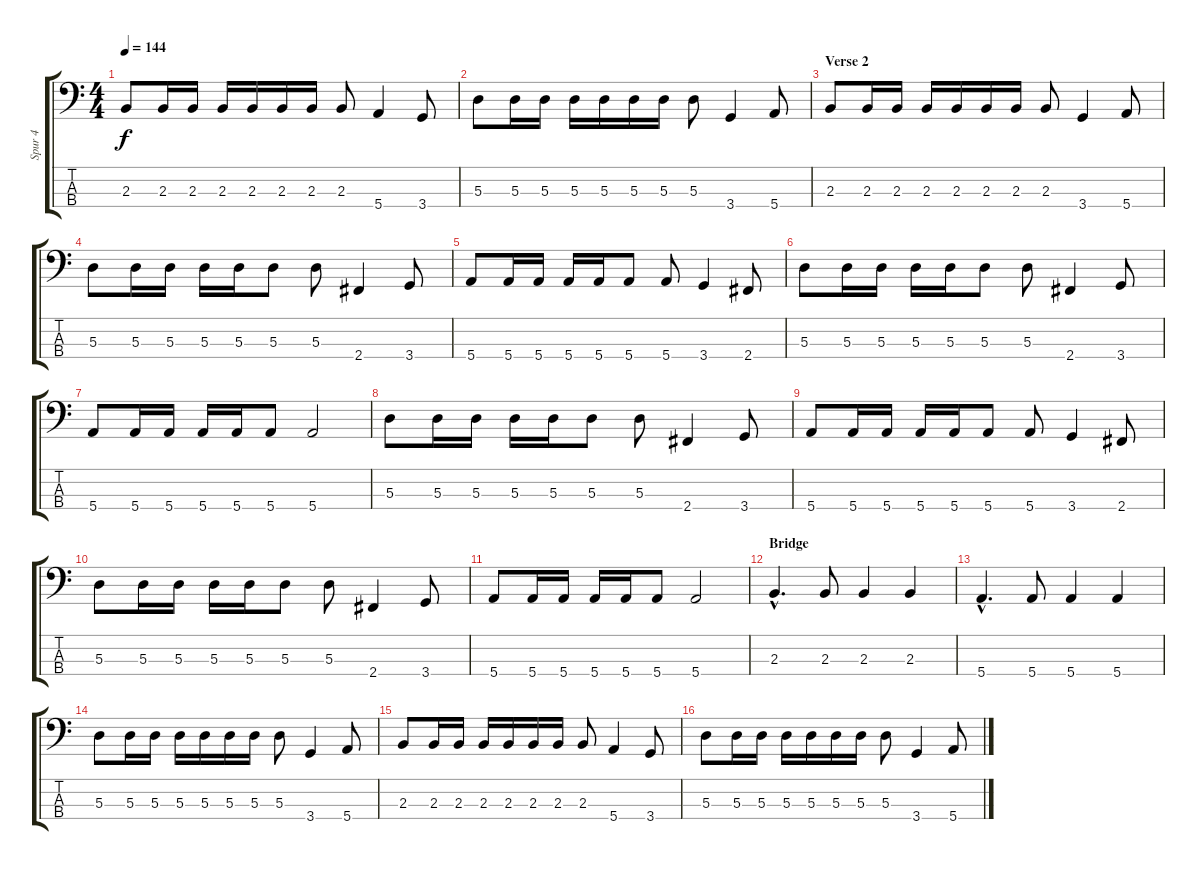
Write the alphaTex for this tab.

\track ("Spur 4" "Spur 4") {instrument electricbasspick}
\staff {score tabs}
\tuning (G2 D2 A1 E1) {hide}
\ts (4 4)
\tempo 144
\clef f4
\ks c
2.3.8{dy f} 2.3.16 2.3.16 2.3.16 2.3.16 2.3.16 2.3.16 2.3.8 5.4.4 3.4.8 |
5.3.8 5.3.16 5.3.16 5.3.16 5.3.16 5.3.16 5.3.16 5.3.8 3.4.4 5.4.8 |
\section ("" "Verse 2")
2.3.8 2.3.16 2.3.16 2.3.16 2.3.16 2.3.16 2.3.16 2.3.8 3.4.4 5.4.8 |
5.3.8 5.3.16 5.3.16 5.3.16 5.3.16 5.3.8 5.3.8 2.4.4 3.4.8 |
5.4.8 5.4.16 5.4.16 5.4.16 5.4.16 5.4.8 5.4.8 3.4.4 2.4.8 |
5.3.8 5.3.16 5.3.16 5.3.16 5.3.16 5.3.8 5.3.8 2.4.4 3.4.8 |
5.4.8 5.4.16 5.4.16 5.4.16 5.4.16 5.4.8 5.4.2 |
5.3.8 5.3.16 5.3.16 5.3.16 5.3.16 5.3.8 5.3.8 2.4.4 3.4.8 |
5.4.8 5.4.16 5.4.16 5.4.16 5.4.16 5.4.8 5.4.8 3.4.4 2.4.8 |
5.3.8 5.3.16 5.3.16 5.3.16 5.3.16 5.3.8 5.3.8 2.4.4 3.4.8 |
5.4.8 5.4.16 5.4.16 5.4.16 5.4.16 5.4.8 5.4.2 |
\section ("" "Bridge")
2.3{hac}.4{d} 2.3.8 2.3.4 2.3.4 |
5.4{hac}.4{d} 5.4.8 5.4.4 5.4.4 |
5.3.8 5.3.16 5.3.16 5.3.16 5.3.16 5.3.16 5.3.16 5.3.8 3.4.4 5.4.8 |
2.3.8 2.3.16 2.3.16 2.3.16 2.3.16 2.3.16 2.3.16 2.3.8 5.4.4 3.4.8 |
5.3.8 5.3.16 5.3.16 5.3.16 5.3.16 5.3.16 5.3.16 5.3.8 3.4.4 5.4.8
